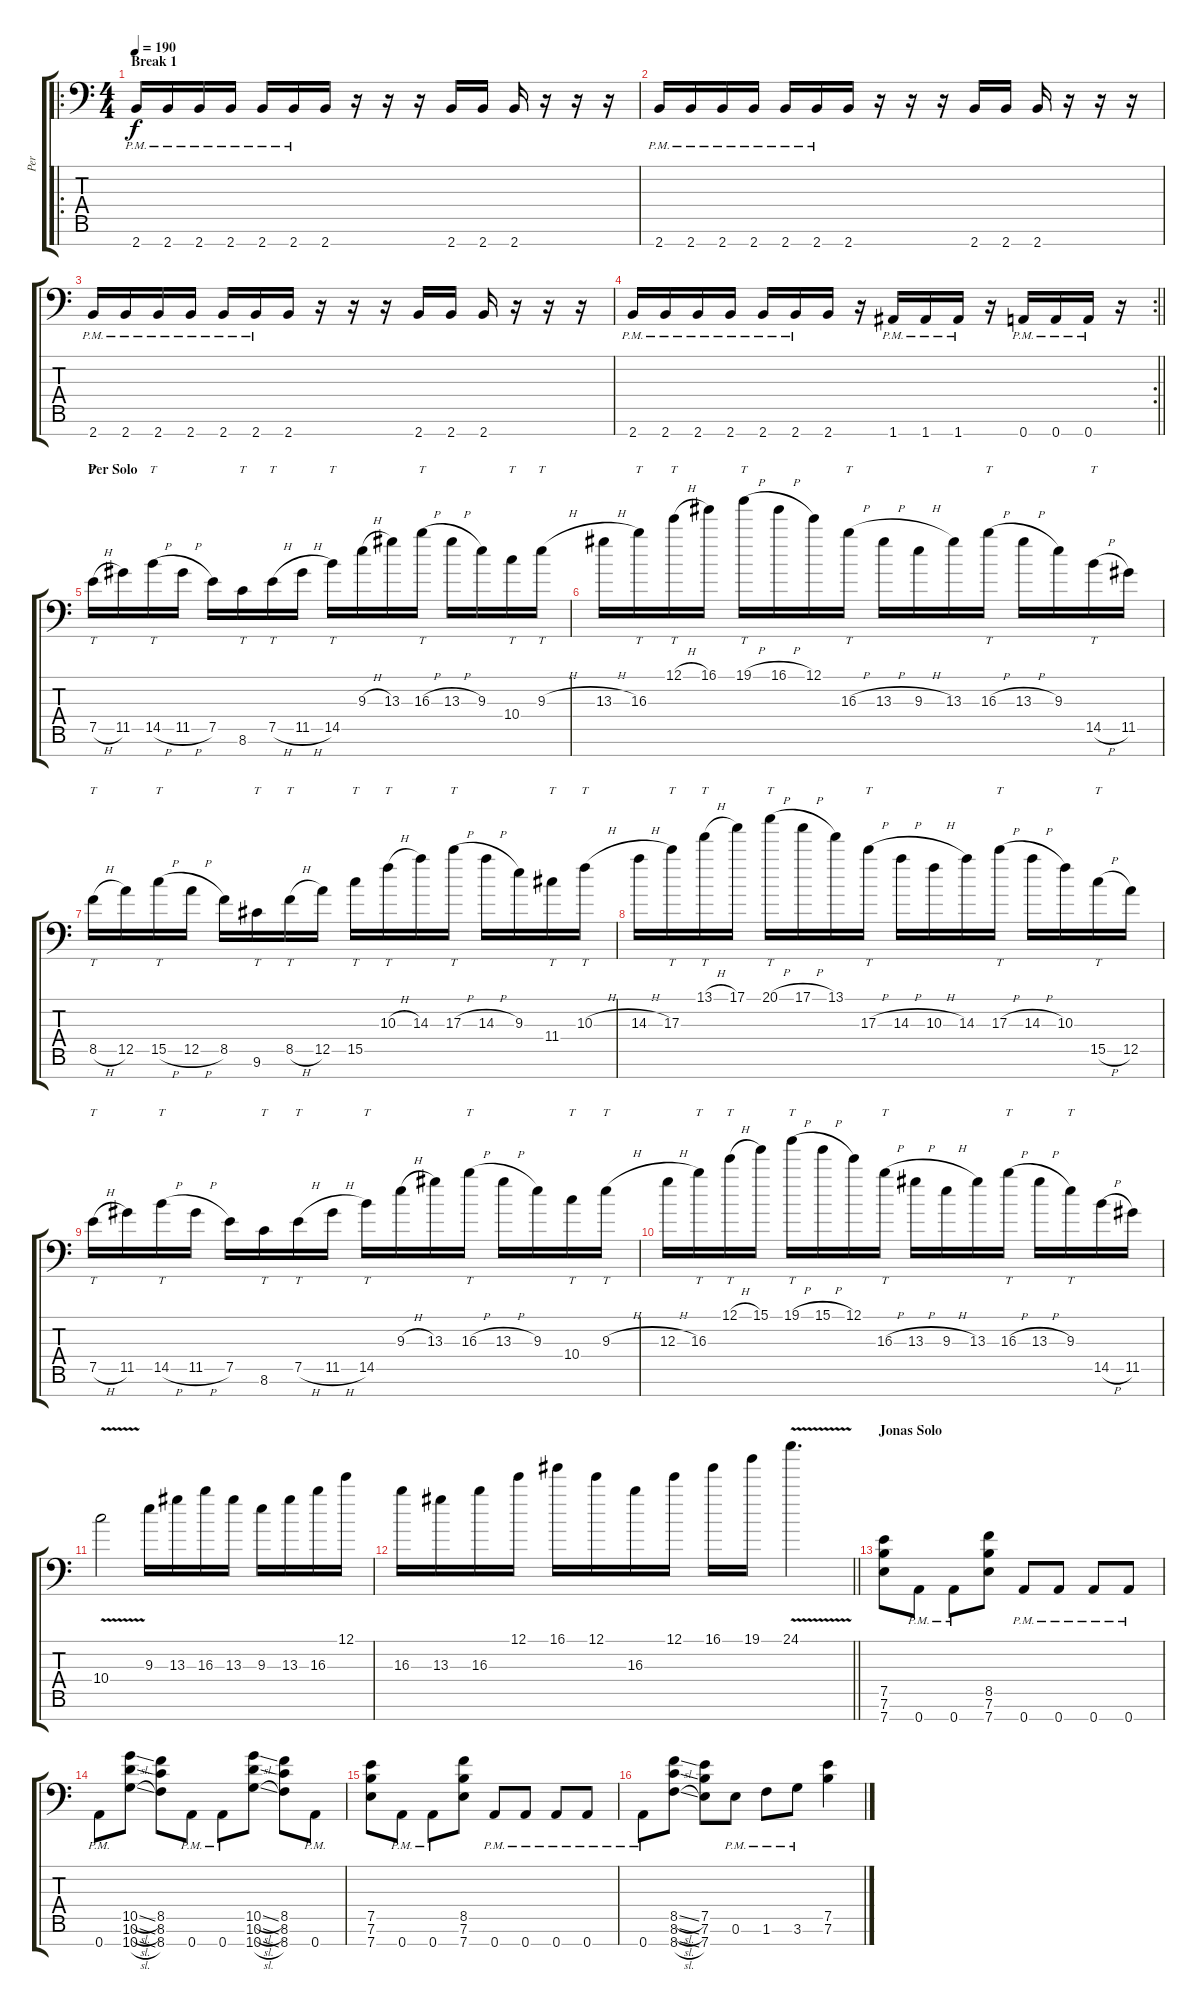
\track ("Per " "Per ") {instrument distortionguitar}
\staff {score tabs}
\tuning (E4 B3 G3 D3 A2 E2 A1) {hide}
\ro
\ts (4 4)
\section ("" "Break 1")
\tempo 190
\clef f4
\ks c
2.7{pm}.16{dy f} 2.7{pm}.16 2.7{pm}.16 2.7{pm}.16 2.7{pm}.16 2.7{pm}.16 2.7.16 r.16 r.16 r.16 2.7.16 2.7.16 2.7.16 r.16 r.16 r.16 |
2.7{pm}.16 2.7{pm}.16 2.7{pm}.16 2.7{pm}.16 2.7{pm}.16 2.7{pm}.16 2.7.16 r.16 r.16 r.16 2.7.16 2.7.16 2.7.16 r.16 r.16 r.16 |
2.7{pm}.16 2.7{pm}.16 2.7{pm}.16 2.7{pm}.16 2.7{pm}.16 2.7{pm}.16 2.7.16 r.16 r.16 r.16 2.7.16 2.7.16 2.7.16 r.16 r.16 r.16 |
\rc 2
\barLineRight lightlight
2.7{pm}.16 2.7{pm}.16 2.7{pm}.16 2.7{pm}.16 2.7{pm}.16 2.7{pm}.16 2.7.16 r.16 1.7{pm}.16 1.7{pm}.16 1.7{pm}.16 r.16 0.7{pm}.16 0.7{pm}.16 0.7{pm}.16 r.16 |
\section ("" "Per Solo")
7.5{h}.16{tt} 11.5.16 14.5{h}.16{tt} 11.5{h}.16 7.5.16 8.6.16{tt} 7.5{h}.16{tt} 11.5{h}.16 14.5.16{tt} 9.3{h}.16 13.3.16 16.3{h}.16{tt} 13.3{h}.16 9.3.16 10.4.16{tt} 9.3{h}.16{tt} |
13.3{h}.16 16.3.16{tt} 12.1{h}.16{tt} 16.1.16 19.1{h}.16{tt} 16.1{h}.16 12.1.16 16.3{h}.16{tt} 13.3{h}.16 9.3{h}.16 13.3.16 16.3{h}.16{tt} 13.3{h}.16 9.3.16 14.5{h}.16{tt} 11.5.16 |
8.5{h}.16{tt} 12.5.16 15.5{h}.16{tt} 12.5{h}.16 8.5.16 9.6.16{tt} 8.5{h}.16{tt} 12.5.16 15.5.16{tt} 10.3{h}.16{tt} 14.3.16 17.3{h}.16{tt} 14.3{h}.16 9.3.16 11.4.16{tt} 10.3{h}.16{tt} |
14.3{h}.16 17.3.16{tt} 13.1{h}.16{tt} 17.1.16 20.1{h}.16{tt} 17.1{h}.16 13.1.16 17.3{h}.16{tt} 14.3{h}.16 10.3{h}.16 14.3.16 17.3{h}.16{tt} 14.3{h}.16 10.3.16 15.5{h}.16{tt} 12.5.16 |
7.5{h}.16{tt} 11.5.16 14.5{h}.16{tt} 11.5{h}.16 7.5.16 8.6.16{tt} 7.5{h}.16{tt} 11.5{h}.16 14.5.16{tt} 9.3{h}.16 13.3.16 16.3{h}.16{tt} 13.3{h}.16 9.3.16 10.4.16{tt} 9.3{h}.16{tt} |
12.3{h}.16 16.3.16{tt} 12.1{h}.16{tt} 15.1.16 19.1{h}.16{tt} 15.1{h}.16 12.1.16 16.3{h}.16{tt} 13.3{h}.16 9.3{h}.16 13.3.16 16.3{h}.16{tt} 13.3{h}.16 9.3.16{tt} 14.5{h}.16 11.5.16 |
10.4{v}.2 9.3.16 13.3.16 16.3.16 13.3.16 9.3.16 13.3.16 16.3.16 12.1.16 |
\barLineRight lightlight
16.3.16 13.3.16 16.3.16 12.1.16 16.1.16 12.1.16 16.3.16 12.1.16 16.1.16 19.1.16 24.1{v}.4{d} |
\section ("" "Jonas Solo")
(7.5 7.6 7.7).8 0.7{pm}.8 0.7{pm}.8 (8.5 7.6 7.7).8 0.7{pm}.8 0.7{pm}.8 0.7{pm}.8 0.7{pm}.8 |
0.7{pm}.8 (10.5{sl} 10.6{sl} 10.7{sl}).8 (8.5 8.6 8.7).8 0.7{pm}.8 0.7{pm}.8 (10.5{sl} 10.6{sl} 10.7{sl}).8 (8.5 8.6 8.7).8 0.7{pm}.8 |
(7.5 7.6 7.7).8 0.7{pm}.8 0.7{pm}.8 (8.5 7.6 7.7).8 0.7{pm}.8 0.7{pm}.8 0.7{pm}.8 0.7{pm}.8 |
0.7{pm}.8 (8.5{sl} 8.6{sl} 8.7{sl}).8 (7.5 7.6 7.7).8 0.6{pm}.8 1.6{pm}.8 3.6{pm}.8 (7.5 7.6).4
